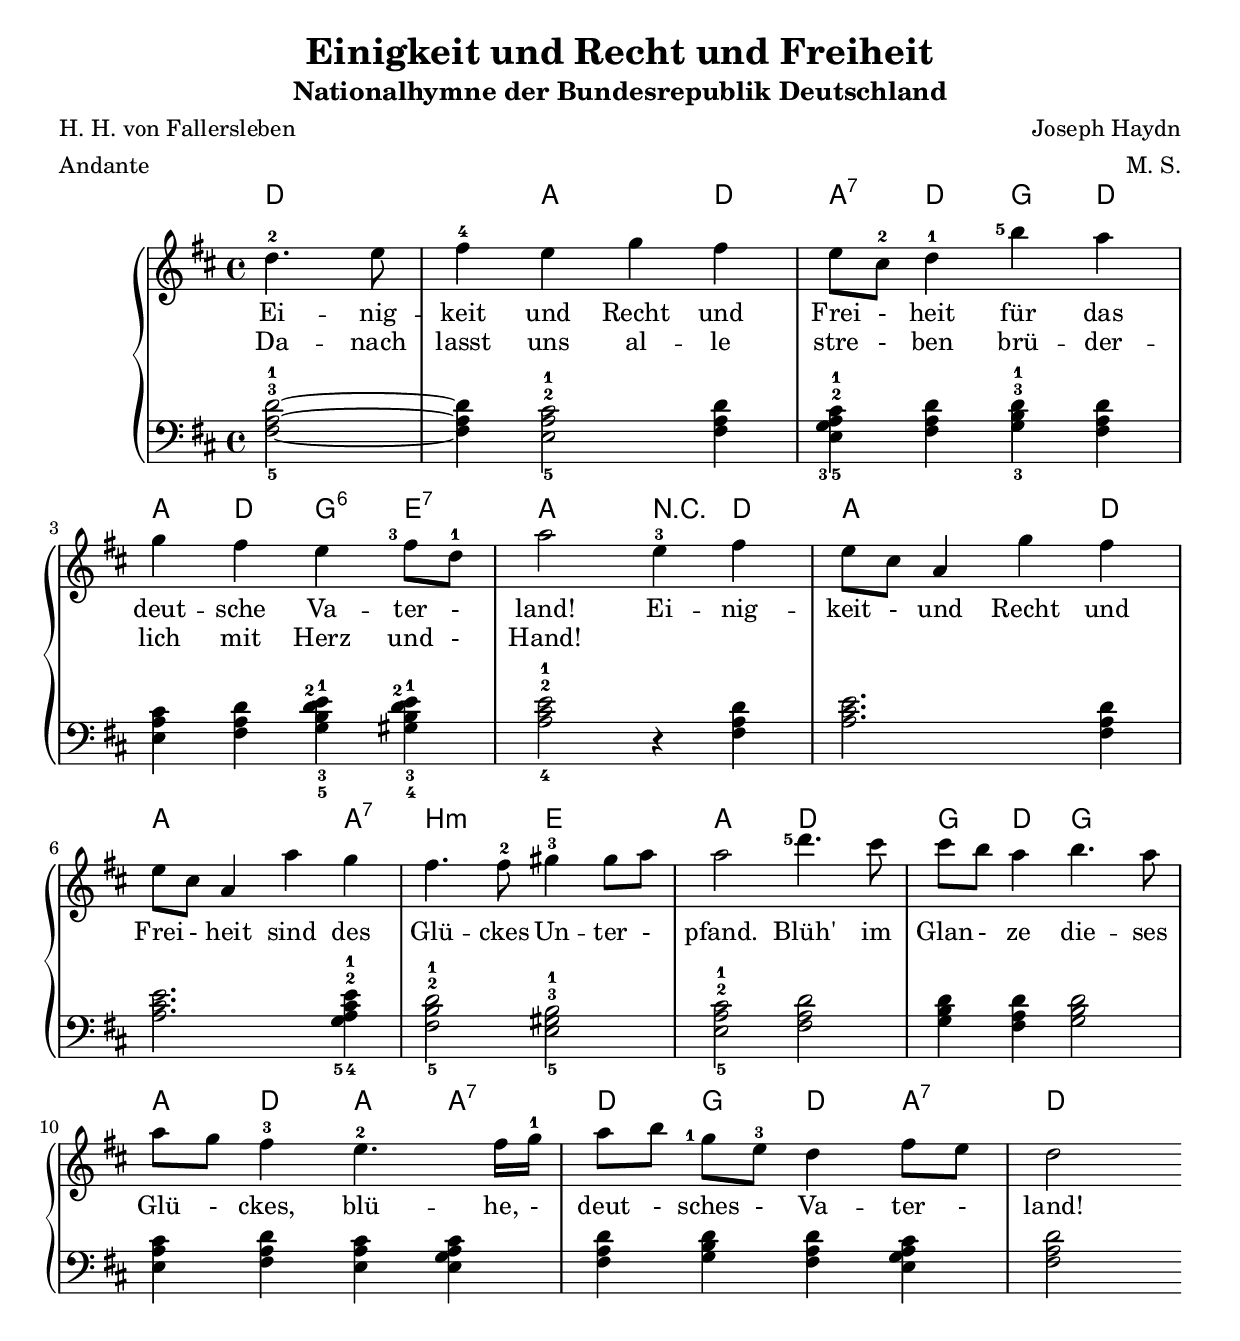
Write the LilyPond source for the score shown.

%{     
     kommentare
%}

\version "2.10.29"
\include "deutsch.ly"

	\header{
		title = "Einigkeit und Recht und Freiheit"
		subtitle = "Nationalhymne der Bundesrepublik Deutschland"
		poet = "H. H. von Fallersleben"
		composer = "Joseph Haydn" 
		meter = "Andante" % viertelnote = 80 bzw. 80 bpm
		% tagline = "letzte zeile, jetzt lilypond.org"
		arranger = "M. S." 

	}


		\paper { 
		page-top-space = 1.0
%		annotate-spacing = ##t    %zum anzeigen der page-grössen
		} 

% --- chords -------------------------------------------------------------

harmonies = { \chordmode 

		{ \germanChords

		d2. a2 d4 a:7 d g d

% 3
		a d g:6 e:7 a2 r4 d a2. d4

% 6
		a2. a4:7 h2:m e2 a2 d g4 d g2

%10
		a4 d a a:7 d g d a:7 d2
} 


} 


% --- upper / lower ------------------------------------------------------

     upper = \relative c'' {
		\clef treble
		\time 4/4
		\key d \major
		\partial 2

d4.-2 e8
fis4-4 e g fis
e8 cis-2 d4-1 \once \override Fingering #'extra-offset = #'(-1.7 . -1.3) h'-5  a  \break

g fis e \once \override Fingering #'extra-offset = #'(-1.7 . -0.5) fis8-3 d8-1
a'2 \bar ":|" 
e4-3 fis
e8 cis a4 g' fis \break

e8 cis a4 a' g
fis4. fis8-2 gis4-3 gis8 a
a2  \bar "|:"  
\set fingeringOrientations = #'(left) <d-5>4. cis8
cis h a4 h4. a8 \break

a8 g fis4-3 e4.-2 fis16 g-1
a8[ h] \once \override Fingering #'extra-offset = #'(-1.7 . -1.3) g-1 e-3 d4 fis8 e 
d2   \bar ":|"  


     }


  
     lower = \relative c {
        \clef bass
        \time 4/4
		\key d \major
		\partial 2

<fis-5 a-3 d-1>2~
<fis a d>4  <e-5 a-2 cis-1>2  <fis a d>4
<e-5 g-3 a-2 cis-1> <fis a d> <g-3 h-3 d-1> <fis a d>

<e a cis> <fis a d> <g-5 h-3 d-2 e-1> <gis-4 h-3 d-2 e-1>
<a-4 cis-2 e-1>2
r4 <fis a d>4
<a cis e>2. <fis a d>4

<a cis e>2. <g-5 a-4 cis-2 e-1>4
<fis-5 h-2 d-1>2 <e-5 gis-3 h-1>
<e-5 a-2 cis-1>
<fis a d>2
<g h d>4 <fis a d>4 <g h d>2

<e a cis>4 <fis a d> <e a cis> <e g a cis>
<fis a d> <g h d> <fis a d>  <e g a cis>
<fis a d>2


     }

% --- text ------------------------------------------------------------

    text = \lyricmode {
		Ei -- nig -- keit und Recht und Frei - heit
		für das deut -- sche Va -- ter - land! \bar ":|" 
	
		Ei -- nig -- keit - und Recht und Frei -  heit
		sind des Glü -- ckes Un -- ter -  pfand.  

		Blüh' im Glan - ze die -- ses Glü - ckes,
		blü -- he, - deut - sches - Va -- ter - land!
     }

    textB = \lyricmode {
		Da --  nach lasst uns al --  le stre - ben
		brü -- der -- lich mit Herz und - Hand!
     }

% ---------------------------------------------------------------

     \score {
       \new GrandStaff <<
       	\new ChordNames \harmonies
		\new Staff = upper { \new Voice = "singer" \upper }
         \new Lyrics \lyricsto "singer"  \text
         \new Lyrics \lyricsto "singer"  \textB
         \new Staff = lower {
           \clef bass
           \lower
         }
       >>
       \layout {
         \context { \GrandStaff \accepts "Lyrics" \accepts "ChordNames" }
%        \context { \Lyrics \consists "Bar_engraver" }
       }
      \midi {  }
     }